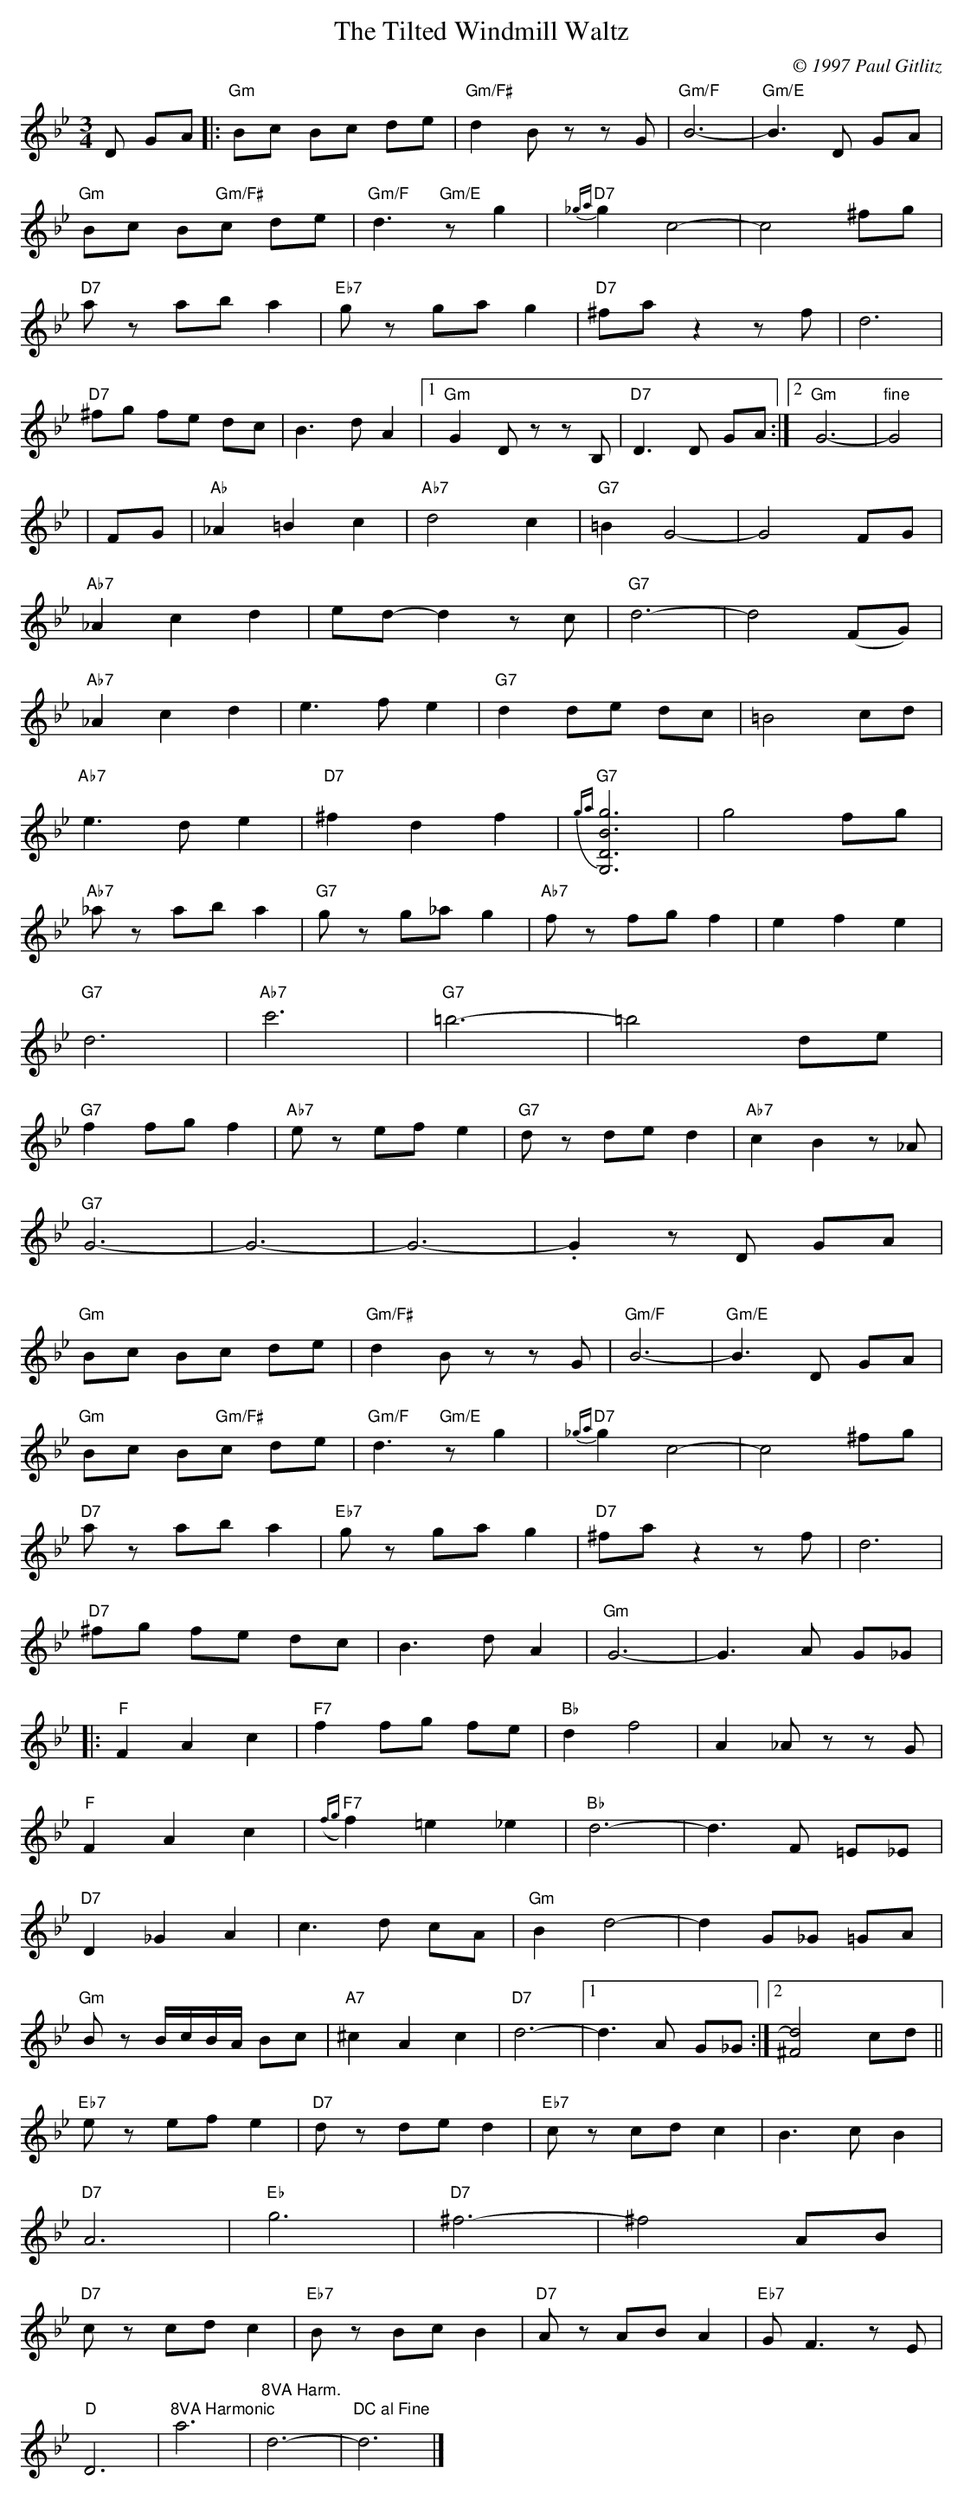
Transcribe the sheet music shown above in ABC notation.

X:1
T:The Tilted Windmill Waltz
M:3/4
L:1/8
C:© 1997 Paul Gitlitz
K:Gm
D GA|:"Gm"Bc Bc de|"Gm/F#"d2Bz zG|"Gm/F"B6-|"Gm/E"B3D GA|!
"Gm"Bc B"Gm/F#"c de|"Gm/F"d3"Gm/E"zg2|"D7"{_ga}g2c4-|c4^fg|!
"D7"az aba2|"Eb7"gz gag2|"D7"^faz2zf|d6|!
"D7"^fg fe dc|B3dA2|1"Gm"G2Dz zB,|"D7"D3D GA:|2"Gm"G6-|"fine"G4|!
|FG|"Ab"_A2=B2c2|"Ab7"d4c2|"G7"=B2G4-|G4FG|!
"Ab7"_A2c2d2|ed-d2zc|"G7"d6-|d4(FG)|!
"Ab7"_A2c2d2|e3fe2|"G7"d2de dc|=B4cd|!
"Ab7"e3de2|"D7"^f2d2f2|"G7"{ga}[G,6D6B6g6]|g4fg|!
"Ab7"_az aba2|"G7"gz g_ag2|"Ab7"fz fgf2|e2f2e2|!
"G7"d6|"Ab7"c'6|"G7"=b6-|=b4de|!
"G7"f2fgf2|"Ab7"ez efe2|"G7"dz ded2|"Ab7"c2B2 z_A|!
"G7"G6-|G6-|G6-|.G2 zD GA|!
"Gm"Bc Bc de|"Gm/F#"d2Bz zG|"Gm/F"B6-|"Gm/E"B3D GA|!
"Gm"Bc B"Gm/F#"c de|"Gm/F"d3"Gm/E"zg2|"D7"{_ga}g2c4-|c4^fg|!
"D7"az aba2|"Eb7"gz gag2|"D7"^fa z2 zf|d6|!
"D7"^fg fe dc|B3dA2|"Gm"G6-|G3A G_G|!
|:"F"F2A2c2|"F7"f2fg fe|"Bb"d2f4|A2_Az zG|!
"F"F2A2c2|"F7"({fg}f2)=e2_e2|"Bb"d6-|d3F =E_E|!
"D7"D2_G2A2|c3d cA|"Gm"B2d4-|d2G_G =GA|!
"Gm"Bz B/c/B/A/ Bc|"A7"^c2A2c2|"D7"d6-|1d3A G_G:|2[^F4d4]cd||!
"Eb7"ez ef e2|"D7"dz de d2|"Eb7"cz cd c2|B3cB2|!
"D7"A6|"Eb"g6|"D7"^f6-|^f4AB|!
"D7"cz cdc2|"Eb7"Bz BcB2|"D7"Az ABA2|"Eb7"GF3zE|!
"D"D6|"8VA Harmonic"a6|"8VA Harm."d6-|"DC al Fine"d6|]
